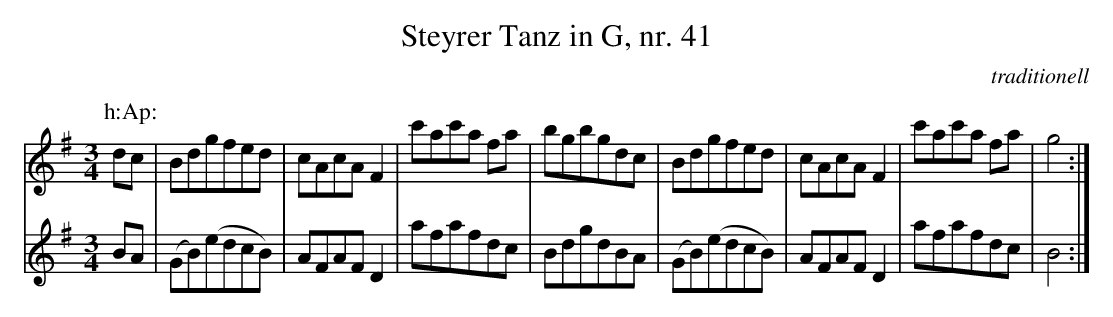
X:1
T:Steyrer Tanz in G, nr. 41
C:traditionell
M:3/4
L:1/8
K:G
V:1
P:h:Ap:
dc |\
Bdgfed | cAcA F2 | c'ac'a fa | bgbgdc |\
Bdgfed | cAcA F2 | c'ac'a fa | g4 :|
V:2
BA |\
(GB)(edcB) | AFAF D2 | afafdc | BdgdBA |\
(GB)(edcB) | AFAF D2 | afafdc | B4 :|
